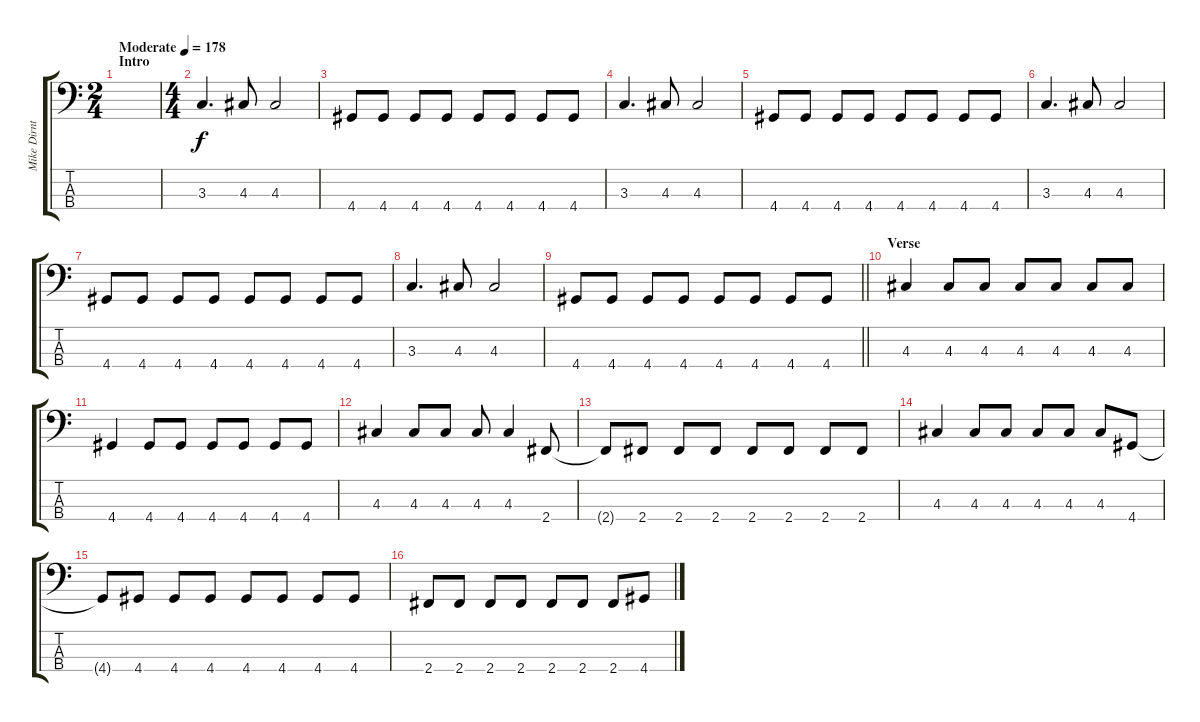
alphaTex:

\track ("Mike Dirnt - Bass" "Mike Dirnt") {instrument electricbasspick}
\staff {score tabs}
\tuning (G2 D2 A1 E1) {hide}
\ts (2 4)
\section ("" "Intro")
\tempo (178 "Moderate")
\clef f4
\ks c
|
\ts (4 4)
3.3.4{d} 4.3.8 4.3.2 |
4.4.8 4.4.8 4.4.8 4.4.8 4.4.8 4.4.8 4.4.8 4.4.8 |
3.3.4{d} 4.3.8 4.3.2 |
4.4.8 4.4.8 4.4.8 4.4.8 4.4.8 4.4.8 4.4.8 4.4.8 |
3.3.4{d} 4.3.8 4.3.2 |
4.4.8 4.4.8 4.4.8 4.4.8 4.4.8 4.4.8 4.4.8 4.4.8 |
3.3.4{d} 4.3.8 4.3.2 |
\barLineRight lightlight
4.4.8 4.4.8 4.4.8 4.4.8 4.4.8 4.4.8 4.4.8 4.4.8 |
\section ("" "Verse")
4.3.4 4.3.8 4.3.8 4.3.8 4.3.8 4.3.8 4.3.8 |
4.4.4 4.4.8 4.4.8 4.4.8 4.4.8 4.4.8 4.4.8 |
4.3.4 4.3.8 4.3.8 4.3.8 4.3.4 2.4.8 |
2.4{t}.8 2.4.8 2.4.8 2.4.8 2.4.8 2.4.8 2.4.8 2.4.8 |
4.3.4 4.3.8 4.3.8 4.3.8 4.3.8 4.3.8 4.4.8 |
4.4{t}.8 4.4.8 4.4.8 4.4.8 4.4.8 4.4.8 4.4.8 4.4.8 |
2.4.8 2.4.8 2.4.8 2.4.8 2.4.8 2.4.8 2.4.8 4.4.8
